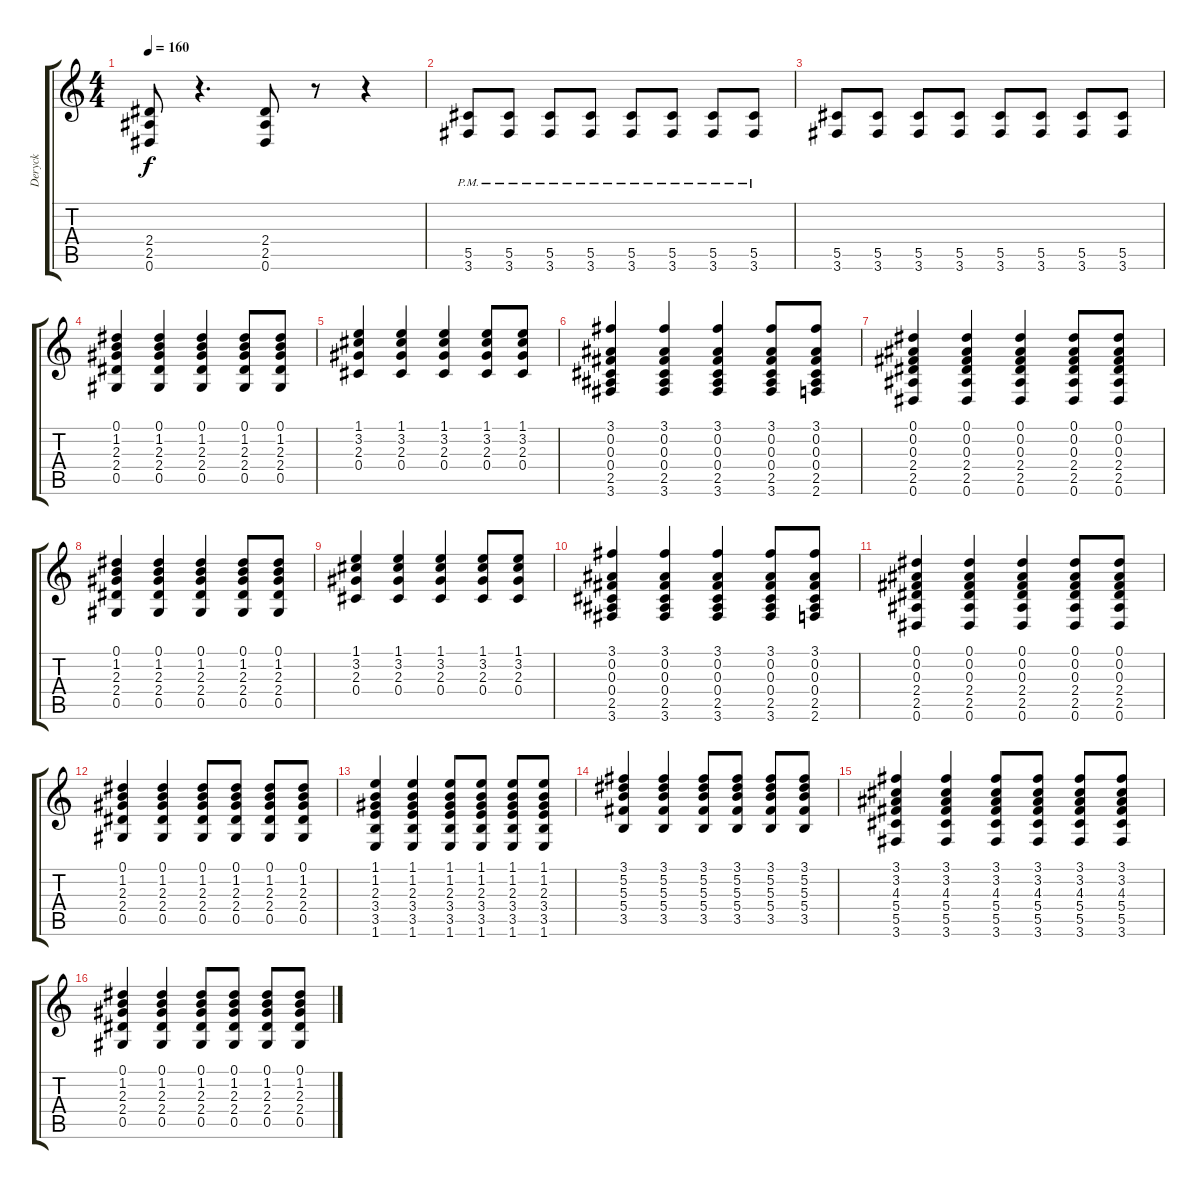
\track ("Deryck" "Deryck") {instrument distortionguitar}
\staff {score tabs}
\tuning (Eb4 Bb3 Gb3 Db3 Ab2 Eb2) {hide}
\ts (4 4)
\tempo 160
\clef g2
\ks c
(2.4 2.5 0.6).8{dy f} r.4{d} (2.4 2.5 0.6).8 r.8 r.4 |
(5.5{pm} 3.6{pm}).8 (5.5{pm} 3.6{pm}).8 (5.5{pm} 3.6{pm}).8 (5.5{pm} 3.6{pm}).8 (5.5{pm} 3.6{pm}).8 (5.5{pm} 3.6{pm}).8 (5.5{pm} 3.6{pm}).8 (5.5{pm} 3.6{pm}).8 |
(5.5 3.6).8 (5.5 3.6).8 (5.5 3.6).8 (5.5 3.6).8 (5.5 3.6).8 (5.5 3.6).8 (5.5 3.6).8 (5.5 3.6).8 |
(0.1 1.2 2.3 2.4 0.5).4 (0.1 1.2 2.3 2.4 0.5).4 (0.1 1.2 2.3 2.4 0.5).4 (0.1 1.2 2.3 2.4 0.5).8 (0.1 1.2 2.3 2.4 0.5).8 |
(1.1 3.2 2.3 0.4).4 (1.1 3.2 2.3 0.4).4 (1.1 3.2 2.3 0.4).4 (1.1 3.2 2.3 0.4).8 (1.1 3.2 2.3 0.4).8 |
(3.1 0.2 0.3 0.4 2.5 3.6).4 (3.1 0.2 0.3 0.4 2.5 3.6).4 (3.1 0.2 0.3 0.4 2.5 3.6).4 (3.1 0.2 0.3 0.4 2.5 3.6).8 (3.1 0.2 0.3 0.4 2.5 2.6).8 |
(0.1 0.2 0.3 2.4 2.5 0.6).4 (0.1 0.2 0.3 2.4 2.5 0.6).4 (0.1 0.2 0.3 2.4 2.5 0.6).4 (0.1 0.2 0.3 2.4 2.5 0.6).8 (0.1 0.2 0.3 2.4 2.5 0.6).8 |
(0.1 1.2 2.3 2.4 0.5).4 (0.1 1.2 2.3 2.4 0.5).4 (0.1 1.2 2.3 2.4 0.5).4 (0.1 1.2 2.3 2.4 0.5).8 (0.1 1.2 2.3 2.4 0.5).8 |
(1.1 3.2 2.3 0.4).4 (1.1 3.2 2.3 0.4).4 (1.1 3.2 2.3 0.4).4 (1.1 3.2 2.3 0.4).8 (1.1 3.2 2.3 0.4).8 |
(3.1 0.2 0.3 0.4 2.5 3.6).4 (3.1 0.2 0.3 0.4 2.5 3.6).4 (3.1 0.2 0.3 0.4 2.5 3.6).4 (3.1 0.2 0.3 0.4 2.5 3.6).8 (3.1 0.2 0.3 0.4 2.5 2.6).8 |
(0.1 0.2 0.3 2.4 2.5 0.6).4 (0.1 0.2 0.3 2.4 2.5 0.6).4 (0.1 0.2 0.3 2.4 2.5 0.6).4 (0.1 0.2 0.3 2.4 2.5 0.6).8 (0.1 0.2 0.3 2.4 2.5 0.6).8 |
(0.1 1.2 2.3 2.4 0.5).4 (0.1 1.2 2.3 2.4 0.5).4 (0.1 1.2 2.3 2.4 0.5).8 (0.1 1.2 2.3 2.4 0.5).8 (0.1 1.2 2.3 2.4 0.5).8 (0.1 1.2 2.3 2.4 0.5).8 |
(1.1 1.2 2.3 3.4 3.5 1.6).4 (1.1 1.2 2.3 3.4 3.5 1.6).4 (1.1 1.2 2.3 3.4 3.5 1.6).8 (1.1 1.2 2.3 3.4 3.5 1.6).8 (1.1 1.2 2.3 3.4 3.5 1.6).8 (1.1 1.2 2.3 3.4 3.5 1.6).8 |
(3.1 5.2 5.3 5.4 3.5).4 (3.1 5.2 5.3 5.4 3.5).4 (3.1 5.2 5.3 5.4 3.5).8 (3.1 5.2 5.3 5.4 3.5).8 (3.1 5.2 5.3 5.4 3.5).8 (3.1 5.2 5.3 5.4 3.5).8 |
(3.1 3.2 4.3 5.4 5.5 3.6).4 (3.1 3.2 4.3 5.4 5.5 3.6).4 (3.1 3.2 4.3 5.4 5.5 3.6).8 (3.1 3.2 4.3 5.4 5.5 3.6).8 (3.1 3.2 4.3 5.4 5.5 3.6).8 (3.1 3.2 4.3 5.4 5.5 3.6).8 |
(0.1 1.2 2.3 2.4 0.5).4 (0.1 1.2 2.3 2.4 0.5).4 (0.1 1.2 2.3 2.4 0.5).8 (0.1 1.2 2.3 2.4 0.5).8 (0.1 1.2 2.3 2.4 0.5).8 (0.1 1.2 2.3 2.4 0.5).8
